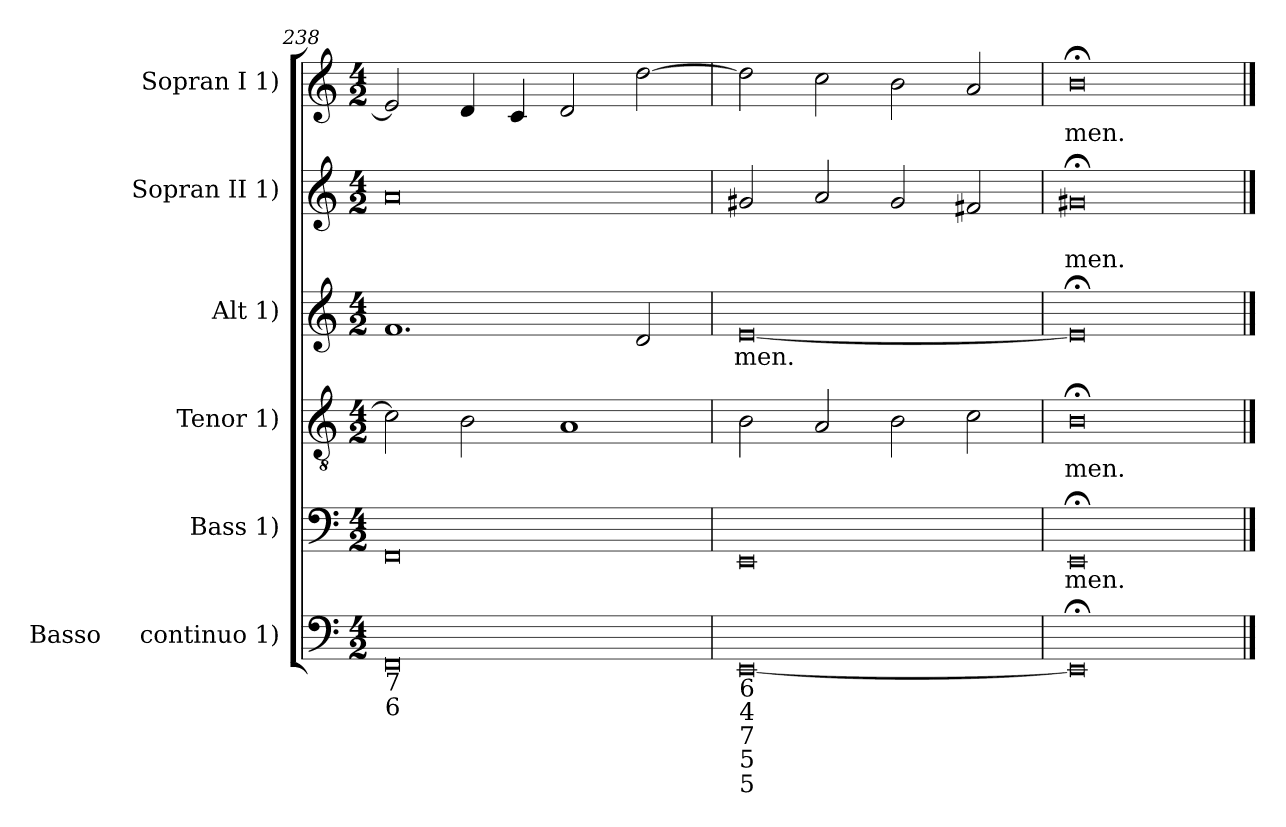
**kern	**kern	**text	**kern	**text	**kern	**text	**kern	**text	**text	**kern	**text
*part6	*part5	*part5	*part4	*part4	*part3	*part3	*part2	*part2	*part2	*part1	*part1
*staff6	*staff5	*staff5	*staff4	*staff4	*staff3	*staff3	*staff2	*staff2	*staff2	*staff1	*staff1
*I"Basso     continuo 1)	*I"Bass 1)	*	*I"Tenor 1)	*	*I"Alt 1)	*	*I"Sopran II 1)	*	*	*I"Sopran I 1)	*
*I'Bc	*I'B	*	*I'T	*	*I'A	*	*I'S II	*	*	*I'S I	*
*clefF4	*clefF4	*	*clefGv2	*	*clefG2	*	*clefG2	*	*	*clefG2	*
*k[]	*k[]	*	*k[]	*	*k[]	*	*k[]	*	*	*k[]	*
*C:	*C:	*	*C:	*	*C:	*	*C:	*	*	*C:	*
*M4/2	*M4/2	*	*M4/2	*	*M4/2	*	*M4/2	*	*	*M4/2	*
=238	=238	=238	=238	=238	=238	=238	=238	=238	=238	=238	=238
!LO:TX:b:t=7	!	!	!	!	!	!	!	!	!	!	!
!LO:TX:b:t=6	!	!	!	!	!	!	!	!	!	!	!
0FF	0FF	.	2c\]	.	1.f	.	0a	.	.	2e/]	.
.	.	.	2B\	.	.	.	.	.	.	4d/	.
.	.	.	.	.	.	.	.	.	.	4c/	.
.	.	.	1A	.	.	.	.	.	.	2d/	.
.	.	.	.	.	2d/	.	.	.	.	[2dd\	.
=239	=239	=239	=239	=239	=239	=239	=239	=239	=239	=239	=239
!LO:TX:b:t=6\n4	!	!	!	!	!	!	!	!	!	!	!
!LO:TX:b:t=7\n5	!	!	!	!	!	!	!	!	!	!	!
!LO:TX:b:t=5	!	!	!	!	!	!	!	!	!	!	!
[0EE	0EE	.	2B\	.	[0e	-men.	2g#X/	.	.	2dd\]	.
.	.	.	2A/	.	.	.	2a/	.	.	2cc\	.
.	.	.	2B\	.	.	.	2g#/	.	.	2b\	.
.	.	.	2c\	.	.	.	2f#X/	.	.	2a/	.
=240	=240	=240	=240	=240	=240	=240	=240	=240	=240	=240	=240
0EE;<]	0EE;<	-men.	0B;<	-men.	0e;<]	.	0g#X;<	.	-men.	0b;<	-men.
==	==	==	==	==	==	==	==	==	==	==	==
*-	*-	*-	*-	*-	*-	*-	*-	*-	*-	*-	*-
